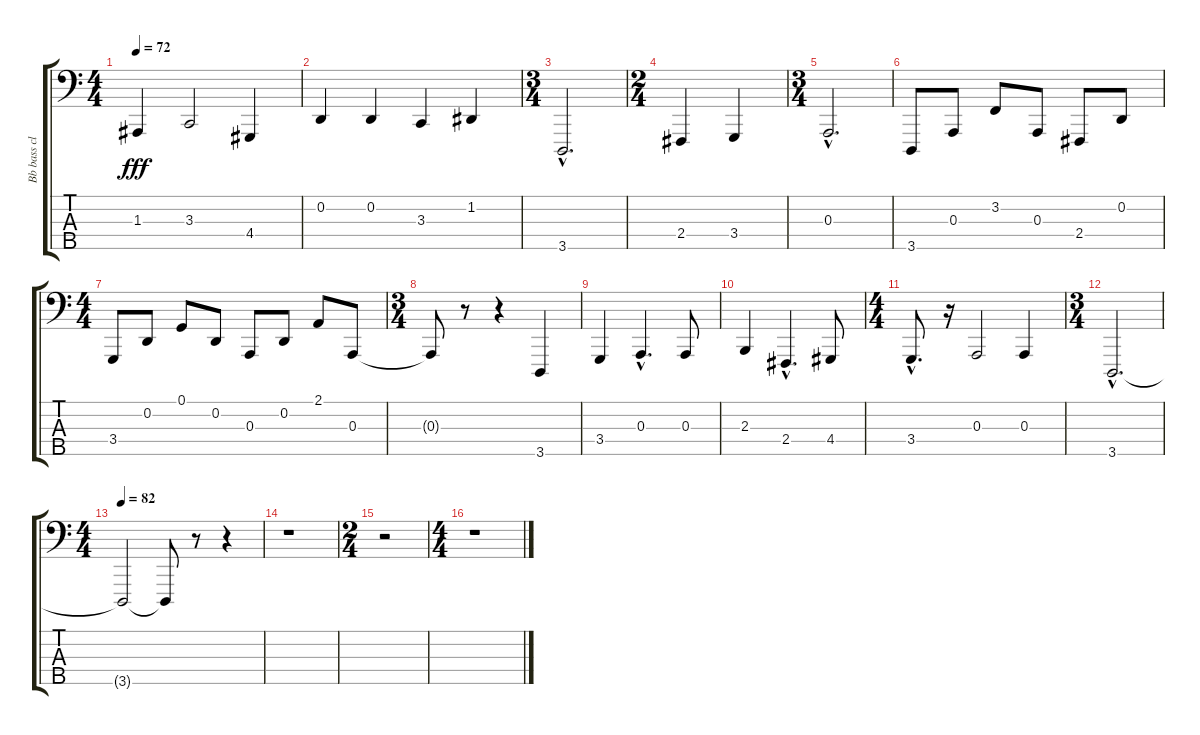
\track ("Bb bass clarinet" "Bb bass cl") {instrument clarinet}
\staff {score tabs}
\tuning (G2 D2 A1 E1 B0) {hide}
\ts (4 4)
\tempo 72
\clef f4
\ks c
1.3.4{dy fff} 3.3.2 4.4.4 |
0.2.4 0.2.4 3.3.4 1.2.4 |
\ts (3 4)
3.5{hac}.2{d} |
\ts (2 4)
2.4.4 3.4.4 |
\ts (3 4)
0.3{hac}.2{d} |
3.5.8 0.3.8 3.2.8 0.3.8 2.4.8 0.2.8 |
\ts (4 4)
3.4.8 0.2.8 0.1.8 0.2.8 0.3.8 0.2.8 2.1.8 0.3.8 |
\ts (3 4)
0.3{t}.8 r.8 r.4 3.5.4 |
3.4.4 0.3{hac}.4{d} 0.3.8 |
2.3.4 2.4{hac}.4{d} 4.4.8 |
\ts (4 4)
3.4{hac}.8{d} r.16 0.3.2 0.3.4 |
\ts (3 4)
3.5{hac}.2{d} |
\ts (4 4)
\tempo 82
3.5{t}.2 3.5{t}.8 r.8 r.4 |
r.1 |
\ts (2 4)
r.2 |
\ts (4 4)
r.1
